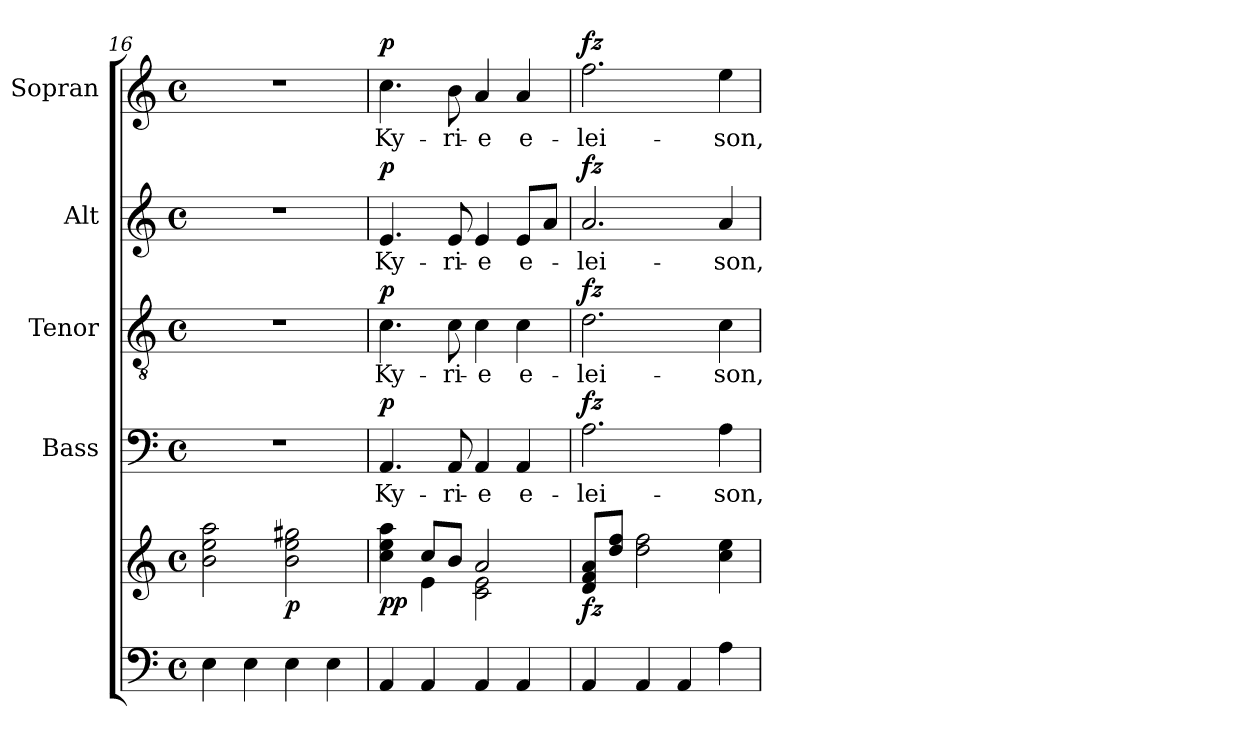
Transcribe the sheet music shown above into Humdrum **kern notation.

**kern	**kern	**dynam	**kern	**text	**dynam	**kern	**text	**dynam	**kern	**text	**dynam	**kern	**text	**dynam
*part5	*part5	*part5	*part4	*part4	*part4	*part3	*part3	*part3	*part2	*part2	*part2	*part1	*part1	*part1
*staff6	*staff5	*staff5/6	*staff4	*staff4	*staff4	*staff3	*staff3	*staff3	*staff2	*staff2	*staff2	*staff1	*staff1	*staff1
*	*	*	*I"Bass	*	*	*I"Tenor	*	*	*I"Alt	*	*	*I"Sopran	*	*
*	*	*	*I'B.	*	*	*I'T.	*	*	*I'A.	*	*	*I'S.	*	*
*clefF4	*clefG2	*	*clefF4	*	*	*clefGv2	*	*	*clefG2	*	*	*clefG2	*	*
*k[]	*k[]	*	*k[]	*	*	*k[]	*	*	*k[]	*	*	*k[]	*	*
*C:	*C:	*	*C:	*	*	*C:	*	*	*C:	*	*	*C:	*	*
*M4/4	*M4/4	*	*M4/4	*	*	*M4/4	*	*	*M4/4	*	*	*M4/4	*	*
*met(c)	*met(c)	*	*met(c)	*	*	*met(c)	*	*	*met(c)	*	*	*met(c)	*	*
=16	=16	=16	=16	=16	=16	=16	=16	=16	=16	=16	=16	=16	=16	=16
4E\	2b\ 2ee\ 2aa\	.	1r	.	.	1r	.	.	1r	.	.	1r	.	.
4E\	.	.	.	.	.	.	.	.	.	.	.	.	.	.
!	!	!LO:DY:b	!	!	!	!	!	!	!	!	!	!	!	!
4E\	2b\ 2ee\ 2gg#X\	p	.	.	.	.	.	.	.	.	.	.	.	.
4E\	.	.	.	.	.	.	.	.	.	.	.	.	.	.
=17	=17	=17	=17	=17	=17	=17	=17	=17	=17	=17	=17	=17	=17	=17
*	*^	*	*	*	*	*	*	*	*	*	*	*	*	*
!	!	!	!LO:DY:b	!	!LO:LY:b	!LO:DY:a	!	!LO:LY:b	!LO:DY:a	!	!LO:LY:b	!LO:DY:a	!	!LO:LY:b	!LO:DY:a
4AA/	4cc\ 4ee\ 4aa\	4ryy	pp	4.AA/	Ky-	p	4.c\	Ky-	p	4.e/	Ky-	p	4.cc\	Ky-	p
4AA/	8cc/L	4e\	.	.	.	.	.	.	.	.	.	.	.	.	.
!	!	!	!	!	!LO:LY:b	!	!	!LO:LY:b	!	!	!LO:LY:b	!	!	!LO:LY:b	!
.	8b/J	.	.	8AA/	-ri-	.	8c\	-ri-	.	8e/	-ri-	.	8b\	-ri-	.
!	!	!	!	!	!LO:LY:b	!	!	!LO:LY:b	!	!	!LO:LY:b	!	!	!LO:LY:b	!
4AA/	2a/	2c\ 2e\	.	4AA/	-e	.	4c\	-e	.	4e/	-e	.	4a/	-e	.
!	!	!	!	!	!LO:LY:b	!	!	!LO:LY:b	!	!	!LO:LY:b	!	!	!LO:LY:b	!
4AA/	.	.	.	4AA/	e-	.	4c\	e-	.	8e/L	e-	.	4a/	e-	.
.	.	.	.	.	.	.	.	.	.	8a/J	.	.	.	.	.
*	*v	*v	*	*	*	*	*	*	*	*	*	*	*	*	*
!!LO:LB:g=z
=18	=18	=18	=18	=18	=18	=18	=18	=18	=18	=18	=18	=18	=18	=18
!	!	!LO:DY:b	!	!LO:LY:b	!LO:DY:a	!	!LO:LY:b	!LO:DY:a	!	!LO:LY:b	!LO:DY:a	!	!LO:LY:b	!LO:DY:a
4AA/	8d/ 8f/ 8a/L	fz	2.A\	-lei-	fz	2.d\	-lei-	fz	2.a/	-lei-	fz	2.ff\	-lei-	fz
.	8dd/ 8ff/J	.	.	.	.	.	.	.	.	.	.	.	.	.
4AA/	2dd\ 2ff\	.	.	.	.	.	.	.	.	.	.	.	.	.
4AA/	.	.	.	.	.	.	.	.	.	.	.	.	.	.
!	!	!	!	!LO:LY:b	!	!	!LO:LY:b	!	!	!LO:LY:b	!	!	!LO:LY:b	!
4A\	4cc\ 4ee\	.	4A\	-son,	.	4c\	-son,	.	4a/	-son,	.	4ee\	-son,	.
=	=	=	=	=	=	=	=	=	=	=	=	=	=	=
*-	*-	*-	*-	*-	*-	*-	*-	*-	*-	*-	*-	*-	*-	*-
